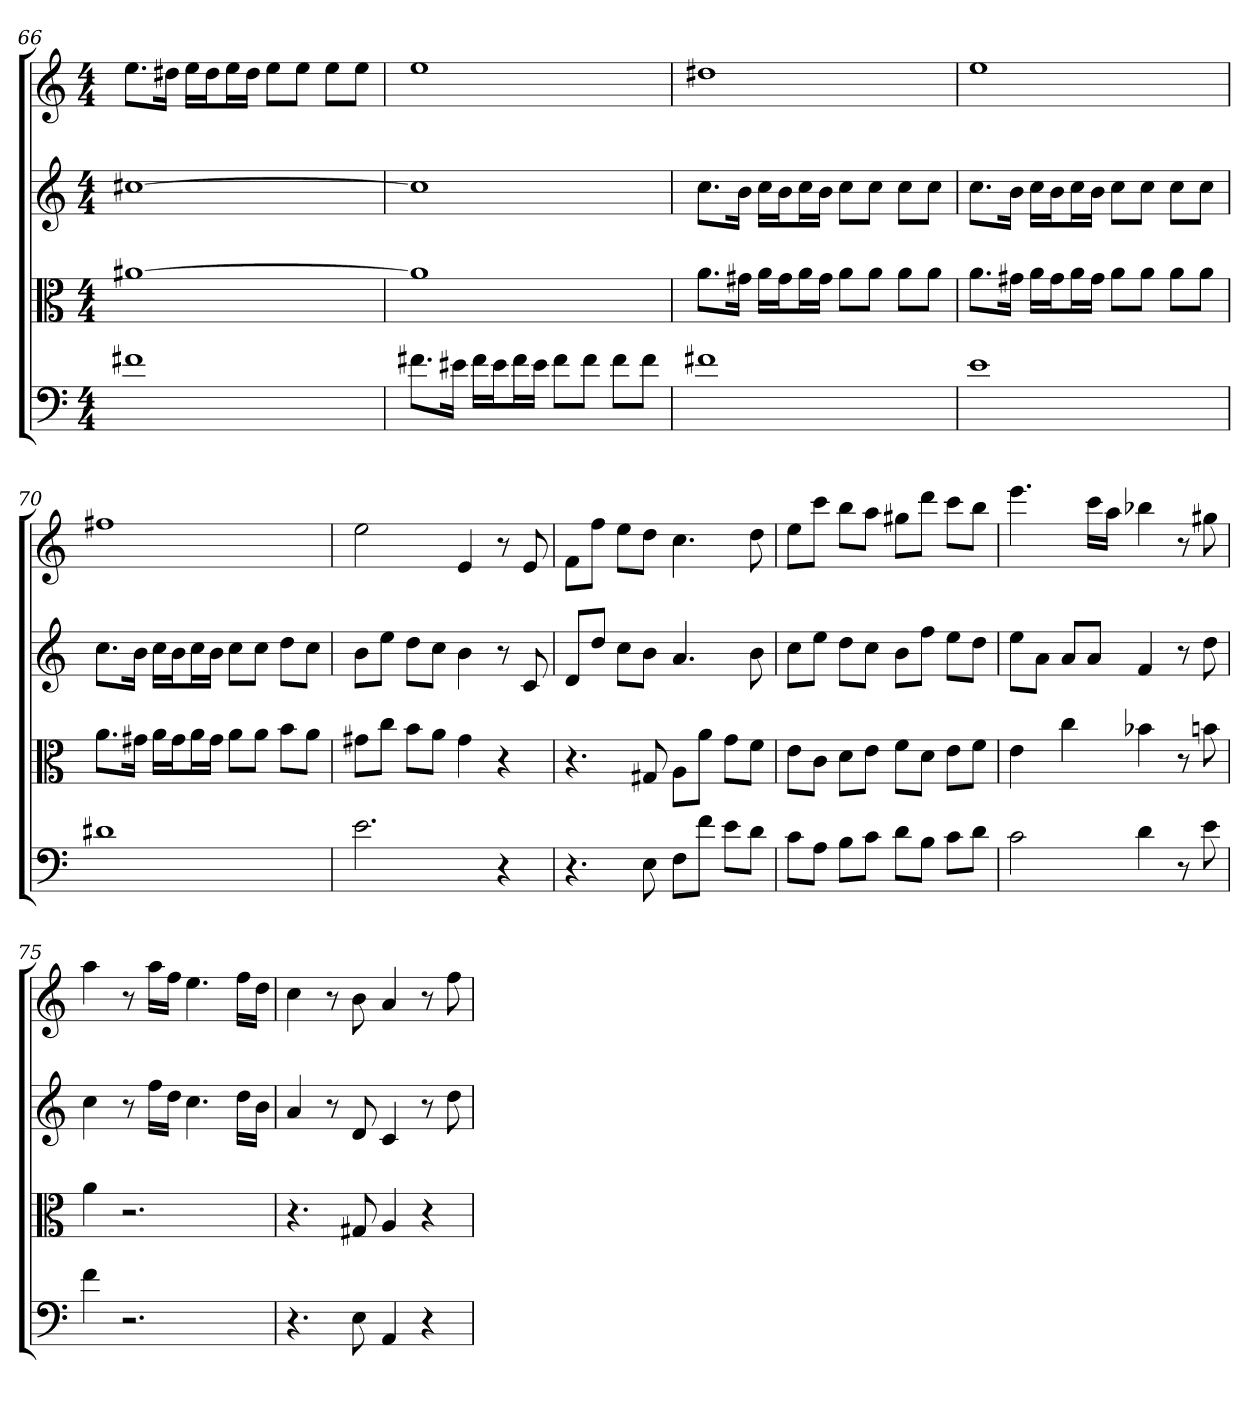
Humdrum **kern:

**kern	**kern	**kern	**kern
*part4	*part3	*part2	*part1
*staff4	*staff3	*staff2	*staff1
*clefF4	*clefC3	*	*
*k[]	*k[]	*k[]	*k[]
*C:	*C:	*C:	*C:
*M4/4	*M4/4	*M4/4	*M4/4
=66	=66	=66	=66
1f#X	[1a#X	[1cc#X	8.eeL
.	.	.	16dd#XJk
.	.	.	16eeLL
.	.	.	16dd#J
.	.	.	16eeL
.	.	.	16dd#JJ
.	.	.	8eeL
.	.	.	8eeJ
.	.	.	8eeL
.	.	.	8eeJ
=67	=67	=67	=67
8.f#X\L	1a#]	1cc#]	1ee
16e#X\Jk	.	.	.
16f#\LL	.	.	.
16e#\J	.	.	.
16f#\L	.	.	.
16e#\JJ	.	.	.
8f#\L	.	.	.
8f#\J	.	.	.
8f#\L	.	.	.
8f#\J	.	.	.
=68	=68	=68	=68
1f#X	8.a\L	8.ccL	1dd#X
.	16g#X\Jk	16bJk	.
.	16a\LL	16ccLL	.
.	16g#\J	16bJ	.
.	16a\L	16ccL	.
.	16g#\JJ	16bJJ	.
.	8a\L	8ccL	.
.	8a\J	8ccJ	.
.	8a\L	8ccL	.
.	8a\J	8ccJ	.
=69	=69	=69	=69
1e	8.a\L	8.ccL	1ee
.	16g#X\Jk	16bJk	.
.	16a\LL	16ccLL	.
.	16g#\J	16bJ	.
.	16a\L	16ccL	.
.	16g#\JJ	16bJJ	.
.	8a\L	8ccL	.
.	8a\J	8ccJ	.
.	8a\L	8ccL	.
.	8a\J	8ccJ	.
=70	=70	=70	=70
1d#X	8.a\L	8.ccL	1ff#X
.	16g#X\Jk	16bJk	.
.	16a\LL	16ccLL	.
.	16g#\J	16bJ	.
.	16a\L	16ccL	.
.	16g#\JJ	16bJJ	.
.	8a\L	8ccL	.
.	8a\J	8ccJ	.
.	8b\L	8ddL	.
.	8a\J	8ccJ	.
=71	=71	=71	=71
2.e	8g#X\L	8bL	2ee
.	8cc\J	8eeJ	.
.	8b\L	8ddL	.
.	8a\J	8ccJ	.
.	4g#	4b	4e
4r	4r	8r	8r
.	.	8c	8e
=72	=72	=72	=72
4.r	4.r	8dL	8fL
.	.	8ddJ	8ffJ
.	.	8ccL	8eeL
8E	8G#X	8bJ	8ddJ
8F\L	8A\L	4.a	4.cc
8f\J	8a\J	.	.
8e\L	8g\L	.	.
8d\J	8f\J	8b	8dd
=73	=73	=73	=73
8c\L	8e\L	8ccL	8eeL
8A\J	8c\J	8eeJ	8cccJ
8B\L	8d\L	8ddL	8bbL
8c\J	8e\J	8ccJ	8aaJ
8d\L	8f\L	8bL	8gg#XL
8B\J	8d\J	8ffJ	8dddJ
8c\L	8e\L	8eeL	8cccL
8d\J	8f\J	8ddJ	8bbJ
=74	=74	=74	=74
2c	4e	8eeL	4.eee
.	.	8aJ	.
.	4cc	8aL	.
.	.	8aJ	16cccLL
.	.	.	16aaJJ
4d	4b-X	4f	4bb-X
8r	8r	8r	8r
8e	8bn	8dd	8gg#X
=75	=75	=75	=75
4f	4a	4cc	4aa
2.r	2.r	8r	8r
.	.	16ffLL	16aaLL
.	.	16ddJJ	16ffJJ
.	.	4.cc	4.ee
.	.	16ddLL	16ffLL
.	.	16bJJ	16ddJJ
=76	=76	=76	=76
4.r	4.r	4a	4cc
.	.	8r	8r
8E	8G#X	8d	8b
4AA	4A	4c	4a
4r	4r	8r	8r
.	.	8dd	8ff
=	=	=	=
*-	*-	*-	*-
